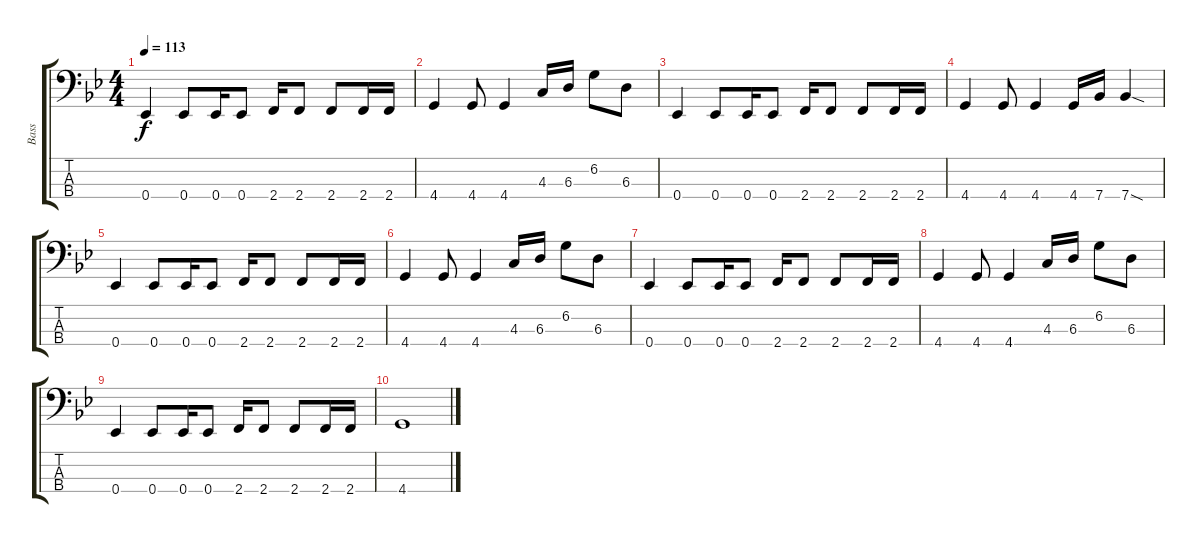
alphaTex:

\track ("Bass" "Bass") {instrument electricbassfinger}
\staff {score tabs}
\tuning (Gb2 Db2 Ab1 Eb1) {hide}
\ts (4 4)
\tempo 113
\clef f4
\ks bb
0.4.4{dy f} 0.4.8 0.4.16 0.4.8 2.4.16 2.4.8 2.4.8 2.4.16 2.4.16 |
4.4.4 4.4.8 4.4.4 4.3.16 6.3.16 6.2.8 6.3.8 |
0.4.4 0.4.8 0.4.16 0.4.8 2.4.16 2.4.8 2.4.8 2.4.16 2.4.16 |
4.4.4 4.4.8 4.4.4 4.4.16 7.4.16 7.4{sod}.4 |
0.4.4 0.4.8 0.4.16 0.4.8 2.4.16 2.4.8 2.4.8 2.4.16 2.4.16 |
4.4.4 4.4.8 4.4.4 4.3.16 6.3.16 6.2.8 6.3.8 |
0.4.4 0.4.8 0.4.16 0.4.8 2.4.16 2.4.8 2.4.8 2.4.16 2.4.16 |
4.4.4 4.4.8 4.4.4 4.3.16 6.3.16 6.2.8 6.3.8 |
0.4.4 0.4.8 0.4.16 0.4.8 2.4.16 2.4.8 2.4.8 2.4.16 2.4.16 |
4.4.1
